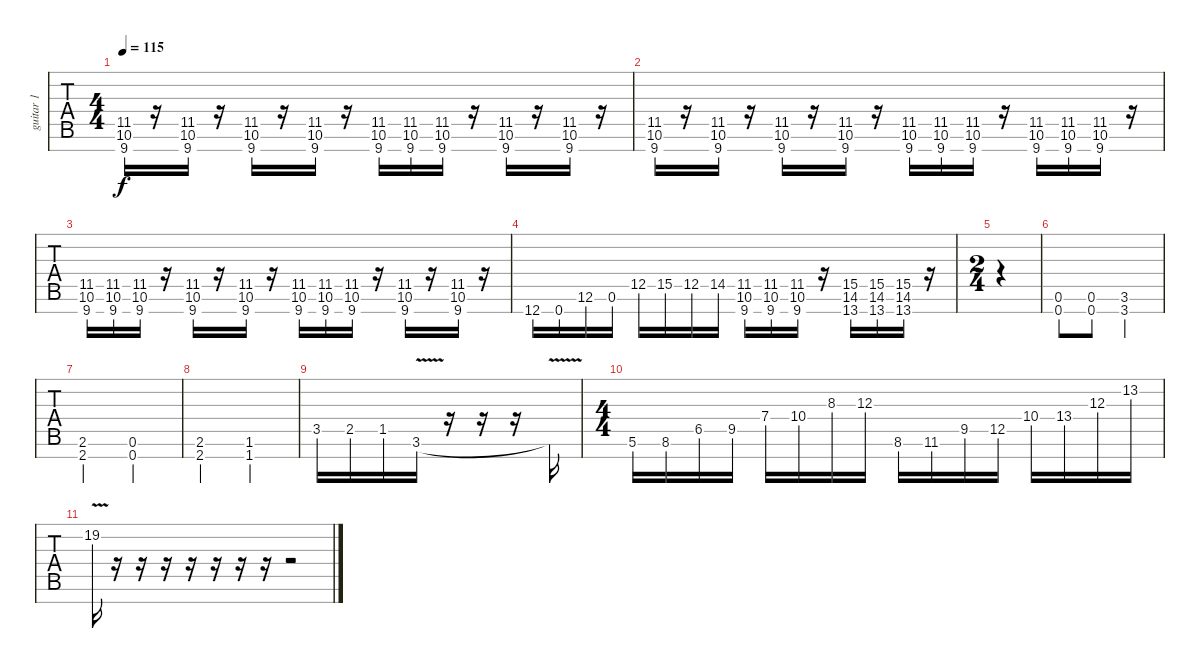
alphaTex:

\track ("guitar 1" "guitar 1") {instrument overdrivenguitar}
\staff {tabs}
\tuning (E4 A3 Gb3 D3 A2 E2 A1) {hide}
\ts (4 4)
\tempo 115
\clef f4
\ks c
(11.5 10.6 9.7).16{dy f} r.16 (11.5 10.6 9.7).16 r.16 (11.5 10.6 9.7).16 r.16 (11.5 10.6 9.7).16 r.16 (11.5 10.6 9.7).16 (11.5 10.6 9.7).16 (11.5 10.6 9.7).16 r.16 (11.5 10.6 9.7).16 r.16 (11.5 10.6 9.7).16 r.16 |
(11.5 10.6 9.7).16 r.16 (11.5 10.6 9.7).16 r.16 (11.5 10.6 9.7).16 r.16 (11.5 10.6 9.7).16 r.16 (11.5 10.6 9.7).16 (11.5 10.6 9.7).16 (11.5 10.6 9.7).16 r.16 (11.5 10.6 9.7).16 (11.5 10.6 9.7).16 (11.5 10.6 9.7).16 r.16 |
(11.5 10.6 9.7).16 (11.5 10.6 9.7).16 (11.5 10.6 9.7).16 r.16 (11.5 10.6 9.7).16 r.16 (11.5 10.6 9.7).16 r.16 (11.5 10.6 9.7).16 (11.5 10.6 9.7).16 (11.5 10.6 9.7).16 r.16 (11.5 10.6 9.7).16 r.16 (11.5 10.6 9.7).16 r.16 |
12.7.16 0.7.16 12.6.16 0.6.16 12.5.16 15.5.16 12.5.16 14.5.16 (11.5 10.6 9.7).16 (11.5 10.6 9.7).16 (11.5 10.6 9.7).16 r.16 (15.5 14.6 13.7).16 (15.5 14.6 13.7).16 (15.5 14.6 13.7).16 r.16 |
\ts (2 4)
|
(0.6 0.7).8 (0.6 0.7).8 (3.6{st} 3.7{st}).4 |
(2.6{st} 2.7{st}).4 (0.6{st} 0.7{st}).4 |
(2.6{st} 2.7{st}).4 (1.6 1.7).4 |
3.5.16 2.5.16 1.5.16 3.6{v}.16 r.16 r.16 r.16 3.6{t}.16 |
\ts (4 4)
5.6.16 8.6.16 6.5.16 9.5.16 7.4.16 10.4.16 8.3.16 12.3.16 8.6.16 11.6.16 9.5.16 12.5.16 10.4.16 13.4.16 12.3.16 13.2.16 |
19.2{v}.16 r.16 r.16 r.16 r.16 r.16 r.16 r.16 r.2
